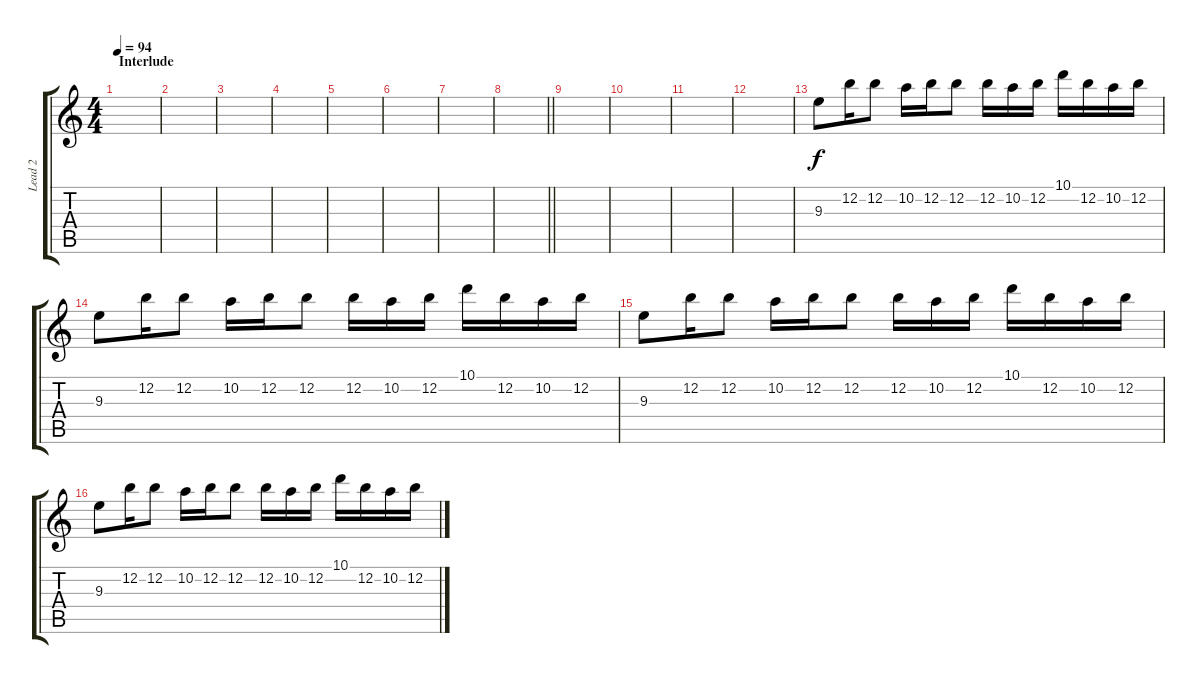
\track ("Lead 2" "Lead 2") {instrument acousticguitarsteel}
\staff {score tabs}
\tuning (E4 B3 G3 D3 A2 E2) {hide}
\ts (4 4)
\section ("" "Interlude")
\tempo 94
\clef g2
\ks c
|
|
|
|
|
|
|
\barLineRight lightlight
|
|
|
|
|
9.3.8{volume 10 instrument overdrivenguitar} 12.2.16 12.2.8 10.2.16 12.2.16 12.2.8 12.2.16 10.2.16 12.2.16 10.1.16 12.2.16 10.2.16 12.2.16 |
9.3.8 12.2.16 12.2.8 10.2.16 12.2.16 12.2.8 12.2.16 10.2.16 12.2.16 10.1.16 12.2.16 10.2.16 12.2.16 |
9.3.8 12.2.16 12.2.8 10.2.16 12.2.16 12.2.8 12.2.16 10.2.16 12.2.16 10.1.16 12.2.16 10.2.16 12.2.16 |
9.3.8 12.2.16 12.2.8 10.2.16 12.2.16 12.2.8 12.2.16 10.2.16 12.2.16 10.1.16 12.2.16 10.2.16 12.2.16
